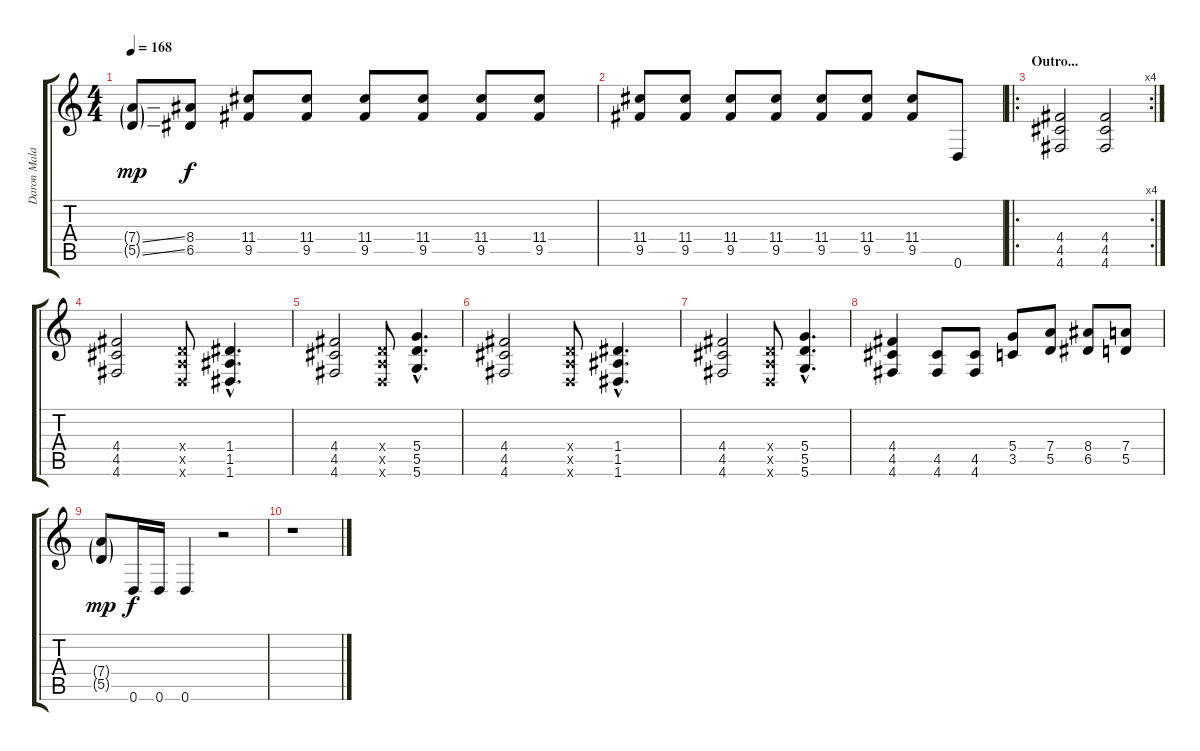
\track ("Daron Malakian (Feedback)" "Daron Mala") {instrument overdrivenguitar}
\staff {score tabs}
\tuning (E4 B3 G3 D3 A2 D2) {hide}
\ts (4 4)
\tempo 168
\clef g2
\ks c
(7.4{ss g} 5.5{ss g}).8{dy mp} (8.4 6.5).8{dy f} (11.4 9.5).8 (11.4 9.5).8 (11.4 9.5).8 (11.4 9.5).8 (11.4 9.5).8 (11.4 9.5).8 |
(11.4 9.5).8 (11.4 9.5).8 (11.4 9.5).8 (11.4 9.5).8 (11.4 9.5).8 (11.4 9.5).8 (11.4 9.5).8 0.6.8 |
\ro
\rc 4
\section ("" "Outro...")
(4.4 4.5 4.6).2 (4.4 4.5 4.6).2 |
(4.4 4.5 4.6).2 (0.4{x} 0.5{x} 0.6{x}).8 (1.4{hac} 1.5{hac} 1.6{hac}).4{d} |
(4.4 4.5 4.6).2 (0.4{x} 0.5{x} 0.6{x}).8 (5.4{hac} 5.5{hac} 5.6{hac}).4{d} |
(4.4 4.5 4.6).2 (0.4{x} 0.5{x} 0.6{x}).8 (1.4{hac} 1.5{hac} 1.6{hac}).4{d} |
(4.4 4.5 4.6).2 (0.4{x} 0.5{x} 0.6{x}).8 (5.4{hac} 5.5{hac} 5.6{hac}).4{d} |
(4.4 4.5 4.6).4 (4.5 4.6).8 (4.5 4.6).8 (5.4 3.5).8 (7.4 5.5).8 (8.4 6.5).8 (7.4 5.5).8 |
(7.4{g} 5.5{g}).8{dy mp} 0.6.16{dy f} 0.6.16 0.6.4 r.2 |
r.1
